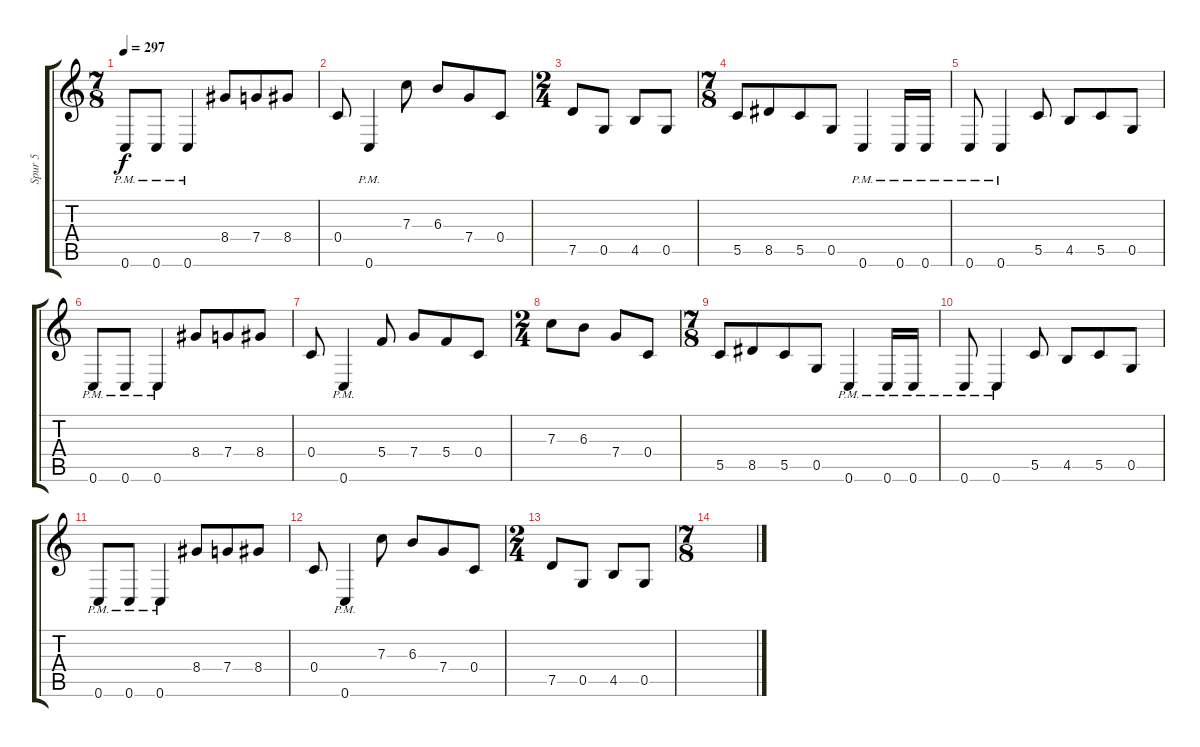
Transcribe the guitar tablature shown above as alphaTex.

\track ("Spur 5" "Spur 5") {instrument distortionguitar}
\staff {score tabs}
\tuning (D4 A3 F3 C3 G2 C2) {hide}
\ts (7 8)
\tempo 297
\clef g2
\ks c
0.6{pm}.8{dy f} 0.6{pm}.8 0.6{pm}.4 8.4.8 7.4.8 8.4.8 |
0.4.8 0.6{pm}.4 7.3.8 6.3.8 7.4.8 0.4.8 |
\ts (2 4)
7.5.8 0.5.8 4.5.8 0.5.8 |
\ts (7 8)
5.5.8 8.5.8 5.5.8 0.5.8 0.6{pm}.4 0.6{pm}.16 0.6{pm}.16 |
0.6{pm}.8 0.6{pm}.4 5.5.8 4.5.8 5.5.8 0.5.8 |
0.6{pm}.8 0.6{pm}.8 0.6{pm}.4 8.4.8 7.4.8 8.4.8 |
0.4.8 0.6{pm}.4 5.4.8 7.4.8 5.4.8 0.4.8 |
\ts (2 4)
7.3.8 6.3.8 7.4.8 0.4.8 |
\ts (7 8)
5.5.8 8.5.8 5.5.8 0.5.8 0.6{pm}.4 0.6{pm}.16 0.6{pm}.16 |
0.6{pm}.8 0.6{pm}.4 5.5.8 4.5.8 5.5.8 0.5.8 |
0.6{pm}.8 0.6{pm}.8 0.6{pm}.4 8.4.8 7.4.8 8.4.8 |
0.4.8 0.6{pm}.4 7.3.8 6.3.8 7.4.8 0.4.8 |
\ts (2 4)
7.5.8 0.5.8 4.5.8 0.5.8 |
\ts (7 8)
